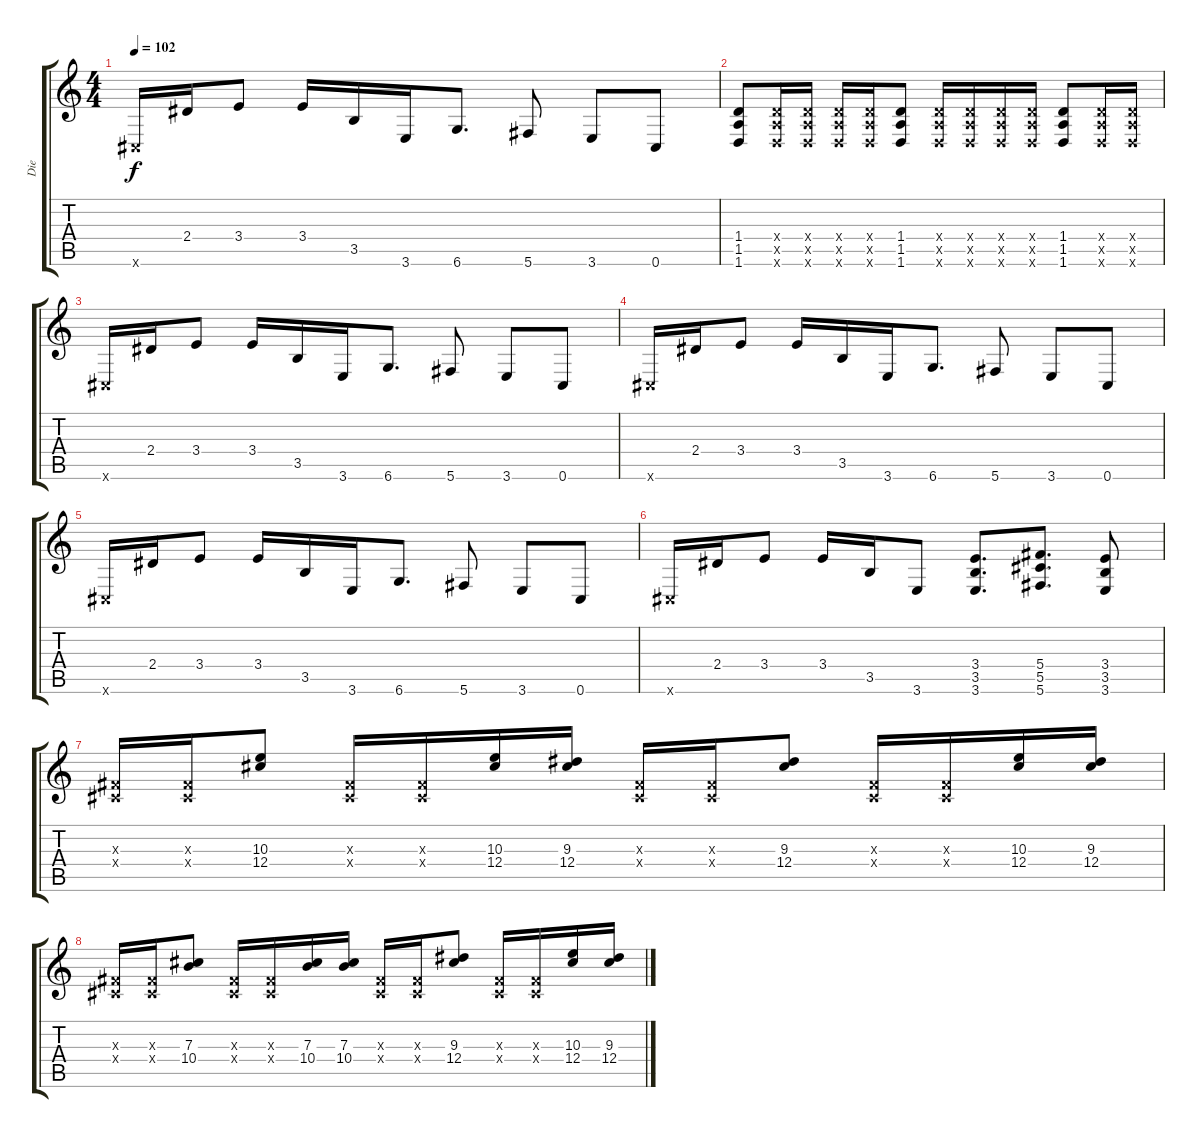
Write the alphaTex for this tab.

\track ("Die" "Die") {instrument distortionguitar}
\staff {score tabs}
\tuning (Eb4 Bb3 Gb3 Db3 Ab2 Db2) {hide}
\ts (4 4)
\tempo 102
\clef g2
\ks c
0.6{x}.16{dy f} 2.4.16 3.4.8 3.4.16 3.5.16 3.6.16 6.6.8{d} 5.6.8 3.6.8 0.6.8 |
(1.4 1.5 1.6).8 (1.4{x} 1.5{x} 1.6{x}).16 (1.4{x} 1.5{x} 1.6{x}).16 (1.4{x} 1.5{x} 1.6{x}).16 (1.4{x} 1.5{x} 1.6{x}).16 (1.4 1.5 1.6).8 (1.4{x} 1.5{x} 1.6{x}).16 (1.4{x} 1.5{x} 1.6{x}).16 (1.4{x} 1.5{x} 1.6{x}).16 (1.4{x} 1.5{x} 1.6{x}).16 (1.4 1.5 1.6).8 (1.4{x} 1.5{x} 1.6{x}).16 (1.4{x} 1.5{x} 1.6{x}).16 |
0.6{x}.16 2.4.16 3.4.8 3.4.16 3.5.16 3.6.16 6.6.8{d} 5.6.8 3.6.8 0.6.8 |
0.6{x}.16 2.4.16 3.4.8 3.4.16 3.5.16 3.6.16 6.6.8{d} 5.6.8 3.6.8 0.6.8 |
0.6{x}.16 2.4.16 3.4.8 3.4.16 3.5.16 3.6.16 6.6.8{d} 5.6.8 3.6.8 0.6.8 |
0.6{x}.16 2.4.16 3.4.8 3.4.16 3.5.16 3.6.8 (3.4 3.5 3.6).8{d} (5.4 5.5 5.6).8{d} (3.4 3.5 3.6).8 |
(0.3{x} 0.4{x}).16 (0.3{x} 0.4{x}).16 (10.3 12.4).8 (0.3{x} 0.4{x}).16 (0.3{x} 0.4{x}).16 (10.3 12.4).16 (9.3 12.4).16 (0.3{x} 0.4{x}).16 (0.3{x} 0.4{x}).16 (9.3 12.4).8 (0.3{x} 0.4{x}).16 (0.3{x} 0.4{x}).16 (10.3 12.4).16 (9.3 12.4).16 |
(0.3{x} 0.4{x}).16 (0.3{x} 0.4{x}).16 (7.3 10.4).8 (0.3{x} 0.4{x}).16 (0.3{x} 0.4{x}).16 (7.3 10.4).16 (7.3 10.4).16 (0.3{x} 0.4{x}).16 (0.3{x} 0.4{x}).16 (9.3 12.4).8 (0.3{x} 0.4{x}).16 (0.3{x} 0.4{x}).16 (10.3 12.4).16 (9.3 12.4).16
